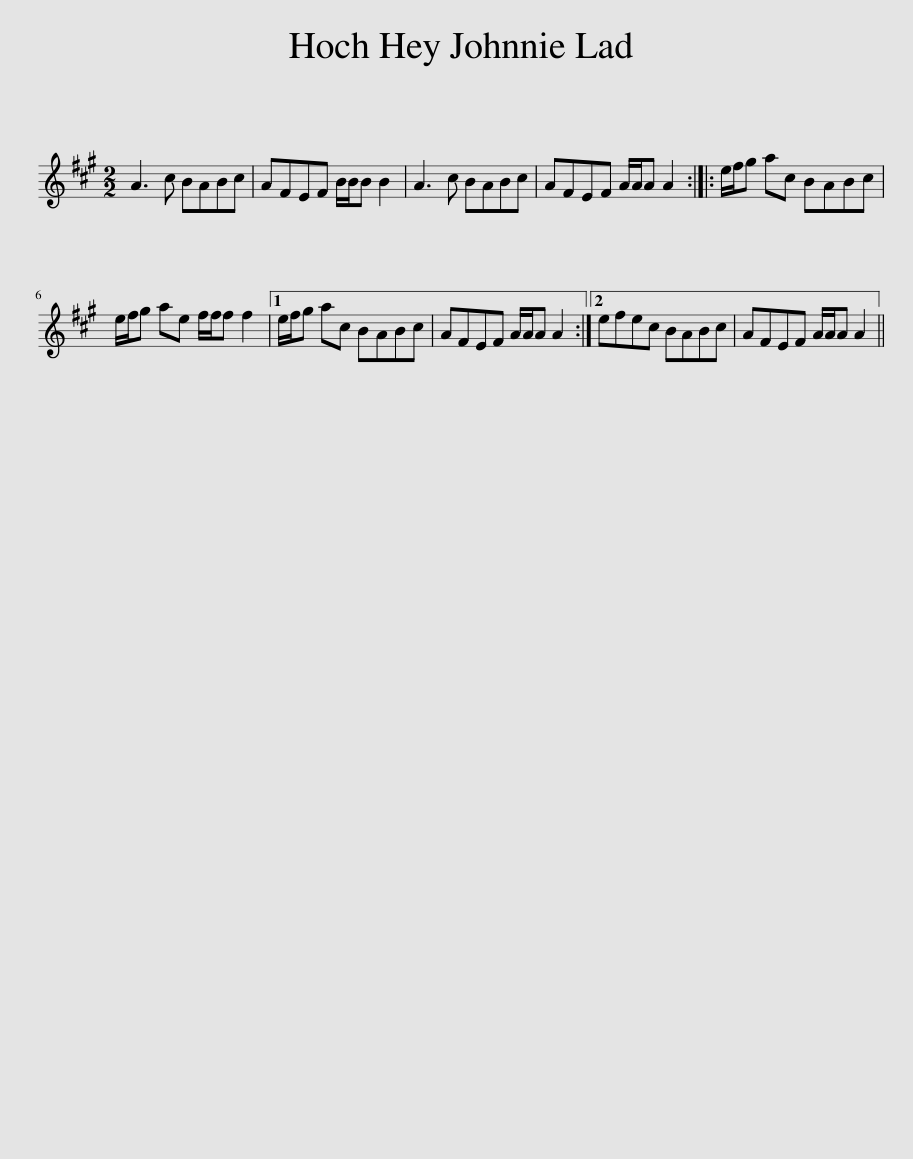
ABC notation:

X:1
L:1/8
M:2/2
I:linebreak $
K:A
V:1 treble
V:1
 A3 c BABc | AFEF B/B/B B2 | A3 c BABc | AFEF A/A/A A2 :: e/f/g ac BABc |$ %5
 e/f/g ae f/f/f f2 |1 e/f/g ac BABc | AFEF A/A/A A2 :|2 efec BABc | AFEF A/A/A A2 || %10
